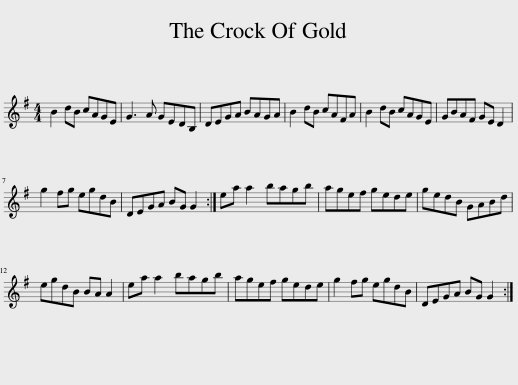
X:1
L:1/8
M:4/4
I:linebreak $
K:G
V:1 treble
V:1
 B2 dB cAGE | G3 A GEDB, | DEGA BAGA | B2 dB cAFA | B2 dB cAGE | %5
 GBAF GE D2 |$ g2 fg egdB | DEGA BG G2 :| ea a2 bagb | agef gede | %10
 gedB GABd |$ egdB BA A2 | ea a2 bagb | agef gede | g2 fg egdB | %15
 DEGA BG G2 :| %16
